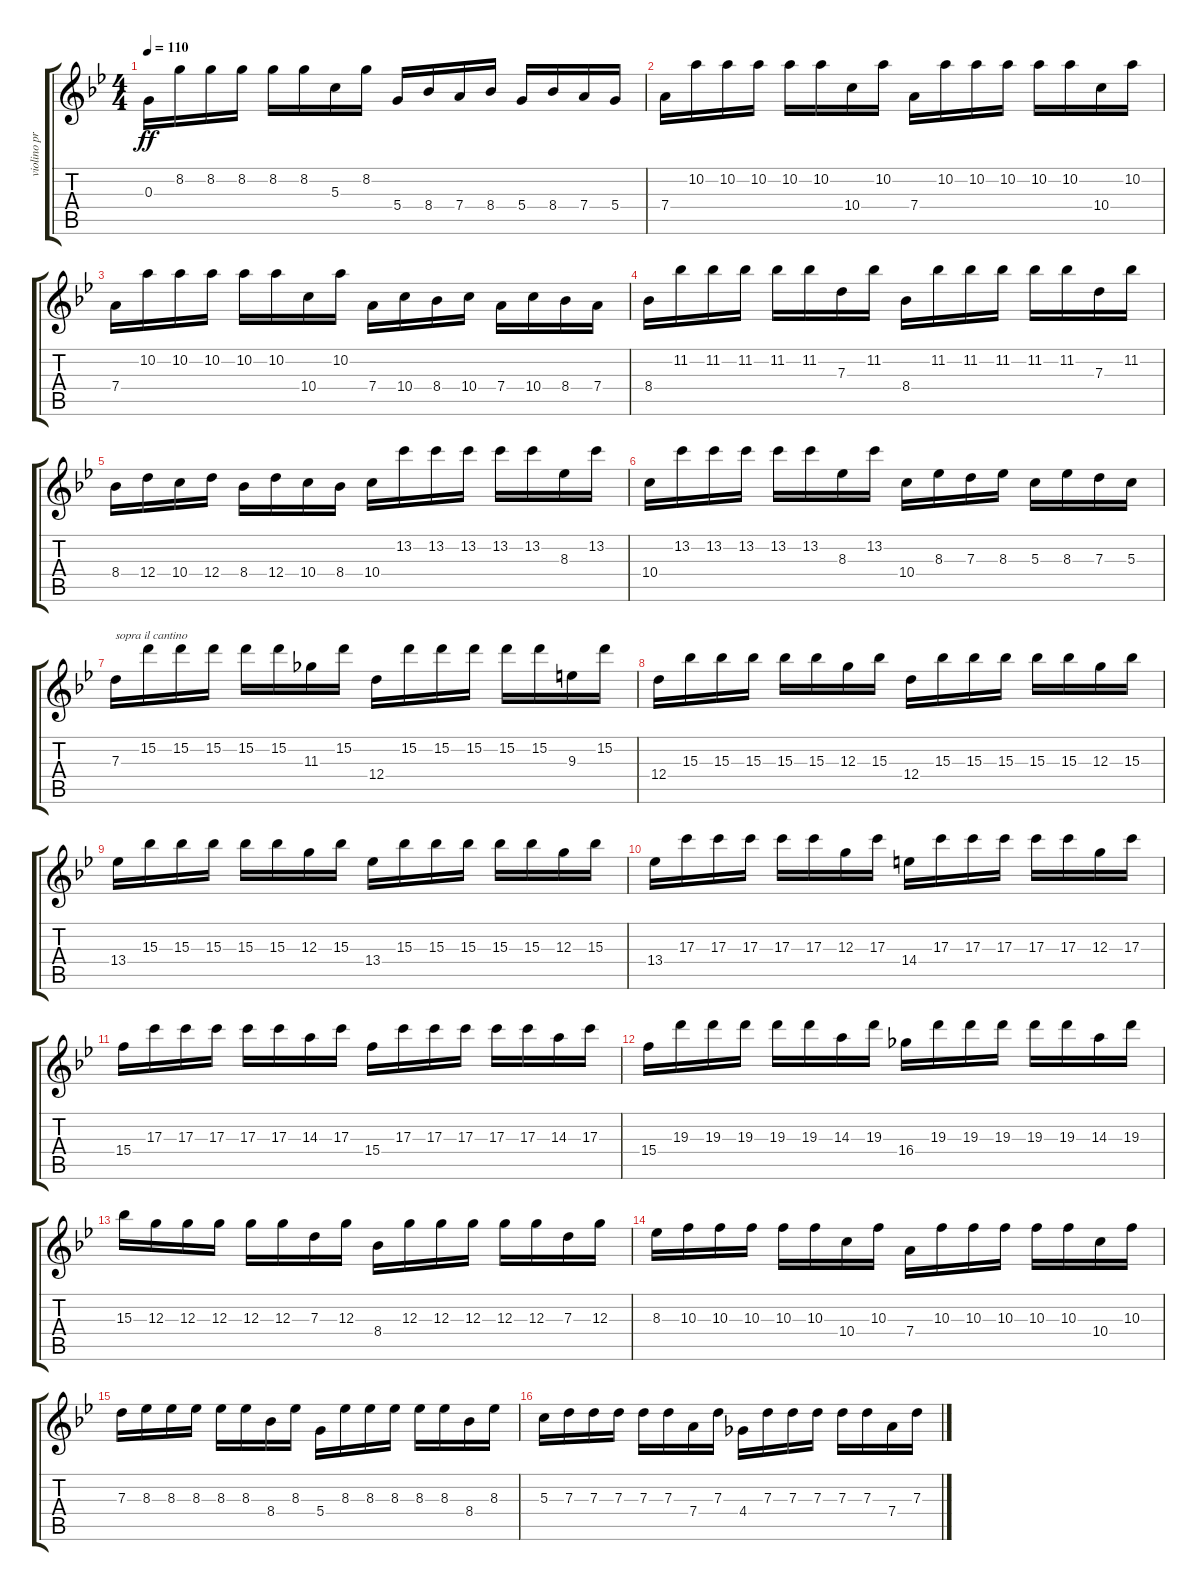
\track ("violino principale" "violino pr") {instrument overdrivenguitar}
\staff {score tabs}
\tuning (E4 B3 G3 D3 A2 E2) {hide}
\ts (4 4)
\tempo 110
\clef g2
\ks bb
0.3.16{dy ff} 8.2.16 8.2.16 8.2.16 8.2.16 8.2.16 5.3.16 8.2.16 5.4.16 8.4.16 7.4.16 8.4.16 5.4.16 8.4.16 7.4.16 5.4.16 |
7.4.16 10.2.16 10.2.16 10.2.16 10.2.16 10.2.16 10.4.16 10.2.16 7.4.16 10.2.16 10.2.16 10.2.16 10.2.16 10.2.16 10.4.16 10.2.16 |
7.4.16 10.2.16 10.2.16 10.2.16 10.2.16 10.2.16 10.4.16 10.2.16 7.4.16 10.4.16 8.4.16 10.4.16 7.4.16 10.4.16 8.4.16 7.4.16 |
8.4.16 11.2.16 11.2.16 11.2.16 11.2.16 11.2.16 7.3.16 11.2.16 8.4.16 11.2.16 11.2.16 11.2.16 11.2.16 11.2.16 7.3.16 11.2.16 |
8.4.16 12.4.16 10.4.16 12.4.16 8.4.16 12.4.16 10.4.16 8.4.16 10.4.16 13.2.16 13.2.16 13.2.16 13.2.16 13.2.16 8.3.16 13.2.16 |
10.4.16 13.2.16 13.2.16 13.2.16 13.2.16 13.2.16 8.3.16 13.2.16 10.4.16 8.3.16 7.3.16 8.3.16 5.3.16 8.3.16 7.3.16 5.3.16 |
7.3.16{txt "sopra il cantino"} 15.2.16 15.2.16 15.2.16 15.2.16 15.2.16 11.3.16 15.2.16 12.4.16 15.2.16 15.2.16 15.2.16 15.2.16 15.2.16 9.3.16 15.2.16 |
12.4.16 15.3.16 15.3.16 15.3.16 15.3.16 15.3.16 12.3.16 15.3.16 12.4.16 15.3.16 15.3.16 15.3.16 15.3.16 15.3.16 12.3.16 15.3.16 |
13.4.16 15.3.16 15.3.16 15.3.16 15.3.16 15.3.16 12.3.16 15.3.16 13.4.16 15.3.16 15.3.16 15.3.16 15.3.16 15.3.16 12.3.16 15.3.16 |
13.4.16 17.3.16 17.3.16 17.3.16 17.3.16 17.3.16 12.3.16 17.3.16 14.4.16 17.3.16 17.3.16 17.3.16 17.3.16 17.3.16 12.3.16 17.3.16 |
15.4.16 17.3.16 17.3.16 17.3.16 17.3.16 17.3.16 14.3.16 17.3.16 15.4.16 17.3.16 17.3.16 17.3.16 17.3.16 17.3.16 14.3.16 17.3.16 |
15.4.16 19.3.16 19.3.16 19.3.16 19.3.16 19.3.16 14.3.16 19.3.16 16.4.16 19.3.16 19.3.16 19.3.16 19.3.16 19.3.16 14.3.16 19.3.16 |
15.3.16 12.3.16 12.3.16 12.3.16 12.3.16 12.3.16 7.3.16 12.3.16 8.4.16 12.3.16 12.3.16 12.3.16 12.3.16 12.3.16 7.3.16 12.3.16 |
8.3.16 10.3.16 10.3.16 10.3.16 10.3.16 10.3.16 10.4.16 10.3.16 7.4.16 10.3.16 10.3.16 10.3.16 10.3.16 10.3.16 10.4.16 10.3.16 |
7.3.16 8.3.16 8.3.16 8.3.16 8.3.16 8.3.16 8.4.16 8.3.16 5.4.16 8.3.16 8.3.16 8.3.16 8.3.16 8.3.16 8.4.16 8.3.16 |
5.3.16 7.3.16 7.3.16 7.3.16 7.3.16 7.3.16 7.4.16 7.3.16 4.4.16 7.3.16 7.3.16 7.3.16 7.3.16 7.3.16 7.4.16 7.3.16
